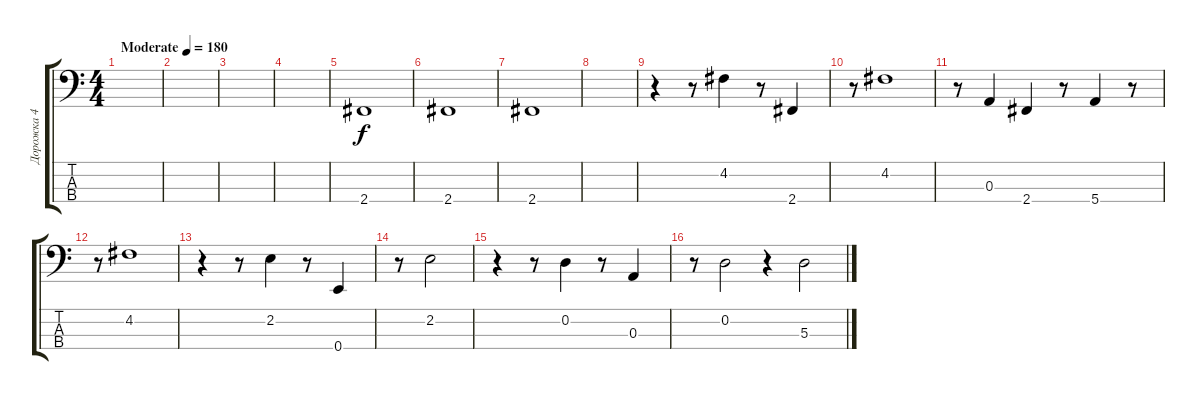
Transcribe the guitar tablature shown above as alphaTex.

\track ("Дорожка 4" "Дорожка 4") {instrument electricbassfinger}
\staff {score tabs}
\tuning (G2 D2 A1 E1) {hide}
\ts (4 4)
\tempo (180 "Moderate")
\clef f4
\ks c
|
|
|
|
2.4.1 |
2.4.1 |
2.4.1 |
|
r.4 r.8 4.2.4 r.8 2.4.4 |
r.8 4.2.1 |
r.8 0.3.4 2.4.4 r.8 5.4.4 r.8 |
r.8 4.2.1 |
r.4 r.8 2.2.4 r.8 0.4.4 |
r.8 2.2.2 |
r.4 r.8 0.2.4 r.8 0.3.4 |
r.8 0.2.2 r.4 5.3.2
